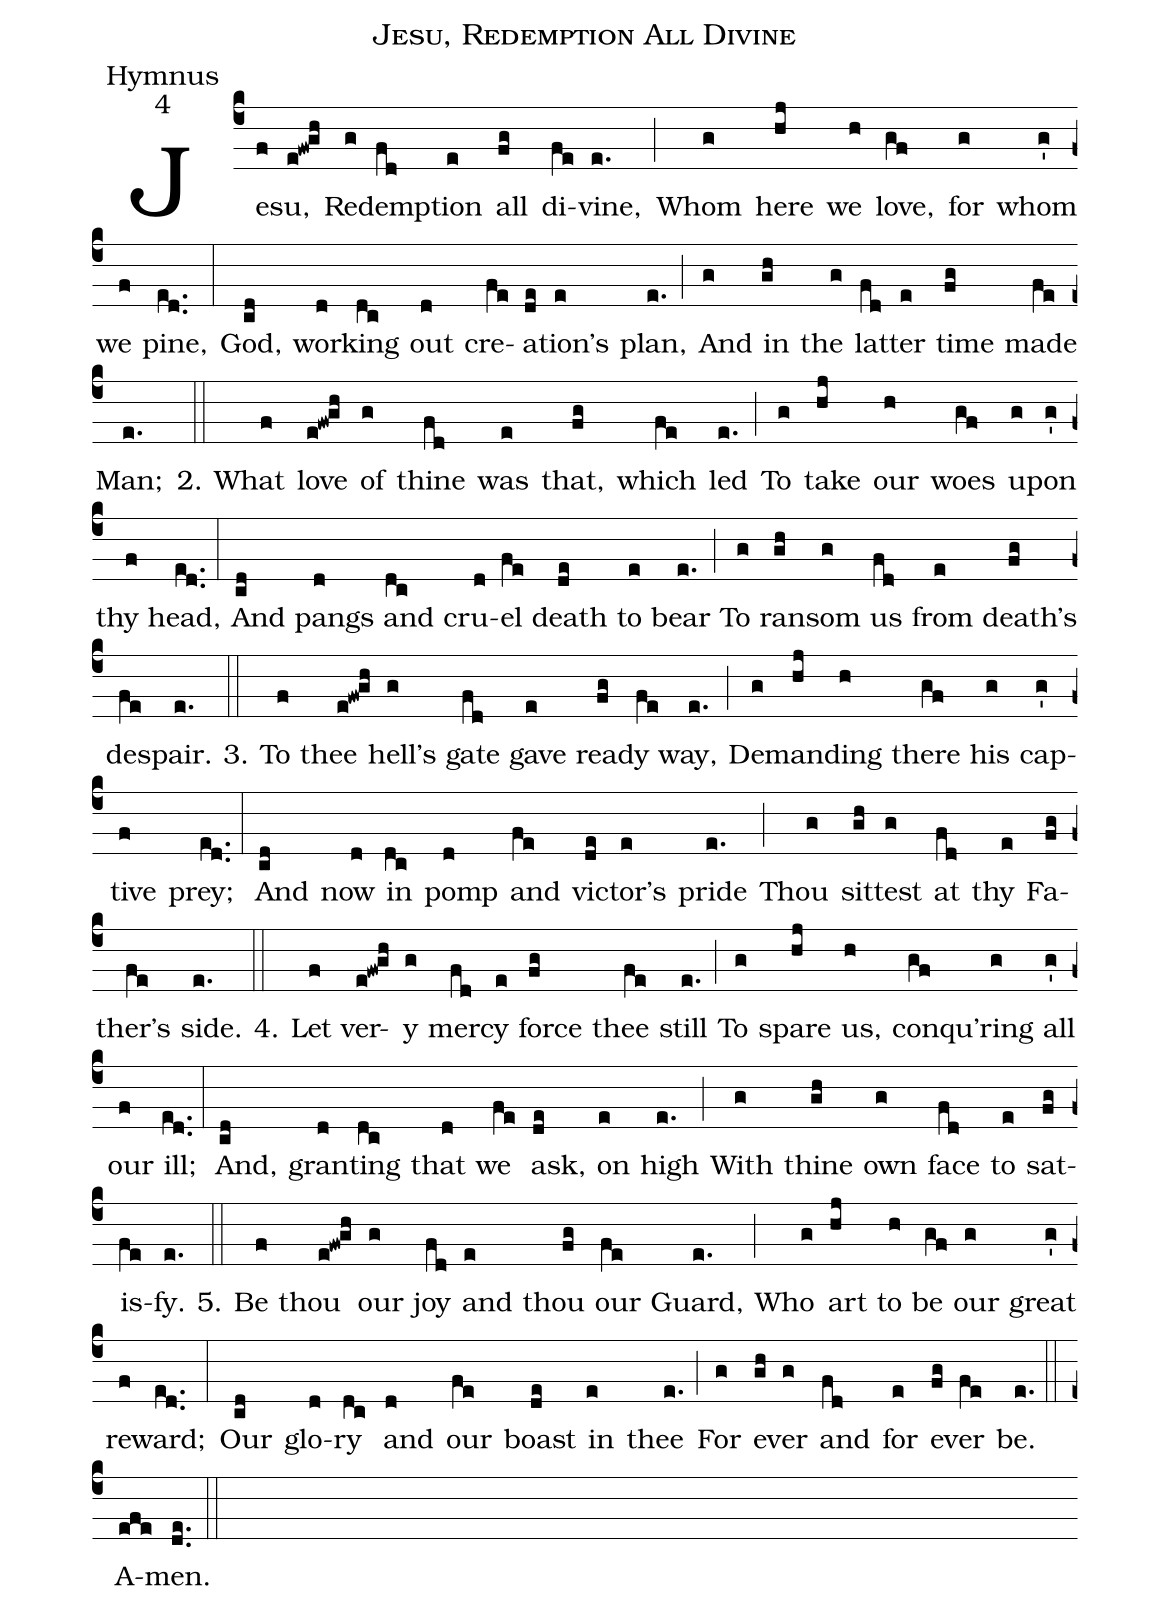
name: Jesu, Redemption All Divine;
office-part: Hymnus;
mode: 4;
%%
(c4)Je(f)su,(e!fw!gh) Re(g)demp(fd)tion(e) all(fg) di(fe)vine,(e.) (;)
Whom(g) here(hj) we(h) love,(gf) for(g) whom(g') we(f) pine,(ed..) (:)
God,(cd) work(d)ing(dc) out(d) cre(fe)a(de)tion's(e) plan,(e.) (;)
And(g) in(gh) the(g) lat(fd)ter(e) time(fg) made(fe) Man;(e.) (::)

2. What(f) love(e!fw!gh) of(g) thine(fd) was(e) that,(fg) which(fe) led(e.) (;)
To(g) take(hj) our(h) woes(gf) up(g)on(g') thy(f) head,(ed..) (:)
And(cd) pangs(d) and(dc) cru(d)el(fe) death(de) to(e) bear(e.) (;)
To(g) ran(gh)som(g) us(fd) from(e) death's(fg) de(fe)spair.(e.) (::)

3. To(f) thee(e!fw!gh) hell's(g) gate(fd) gave(e) read(fg)y(fe) way,(e.) (;)
De(g)mand(hj)ing(h) there(gf) his(g) cap(g')tive(f) prey;(ed..) (:)
And(cd) now(d) in(dc) pomp(d) and(fe) vic(de)tor’s(e) pride(e.) (;)
Thou(g) sitt(gh)est(g) at(fd) thy(e) Fa(fg)ther’s(fe) side.(e.) (::)

4. Let(f) ver(e!fw!gh)y(g) mer(fd)cy(e) force(fg) thee(fe) still(e.) (;)
To(g) spare(hj) us,(h) conqu(gf)'ring(g) all(g') our(f) ill;(ed..) (:)
And,(cd) grant(d)ing(dc) that(d) we(fe) ask,(de) on(e) high(e.) (;)
With(g) thine(gh) own(g) face(fd) to(e) sat(fg)is(fe)fy.(e.) (::)

5. Be(f) thou(e!fw!gh) our(g) joy(fd) and(e) thou(fg) our(fe) Guard,(e.) (;)
Who(g) art(hj) to(h) be(gf) our(g) great(g') re(f)ward;(ed..) (:)
Our(cd) glo(d)ry(dc) and(d) our(fe) boast(de) in(e) thee(e.) (;)
For(g) ev(gh)er(g) and(fd) for(e) ev(fg)er(fe) be.(e.) (::)
A(efe)men.(de..) (::)
